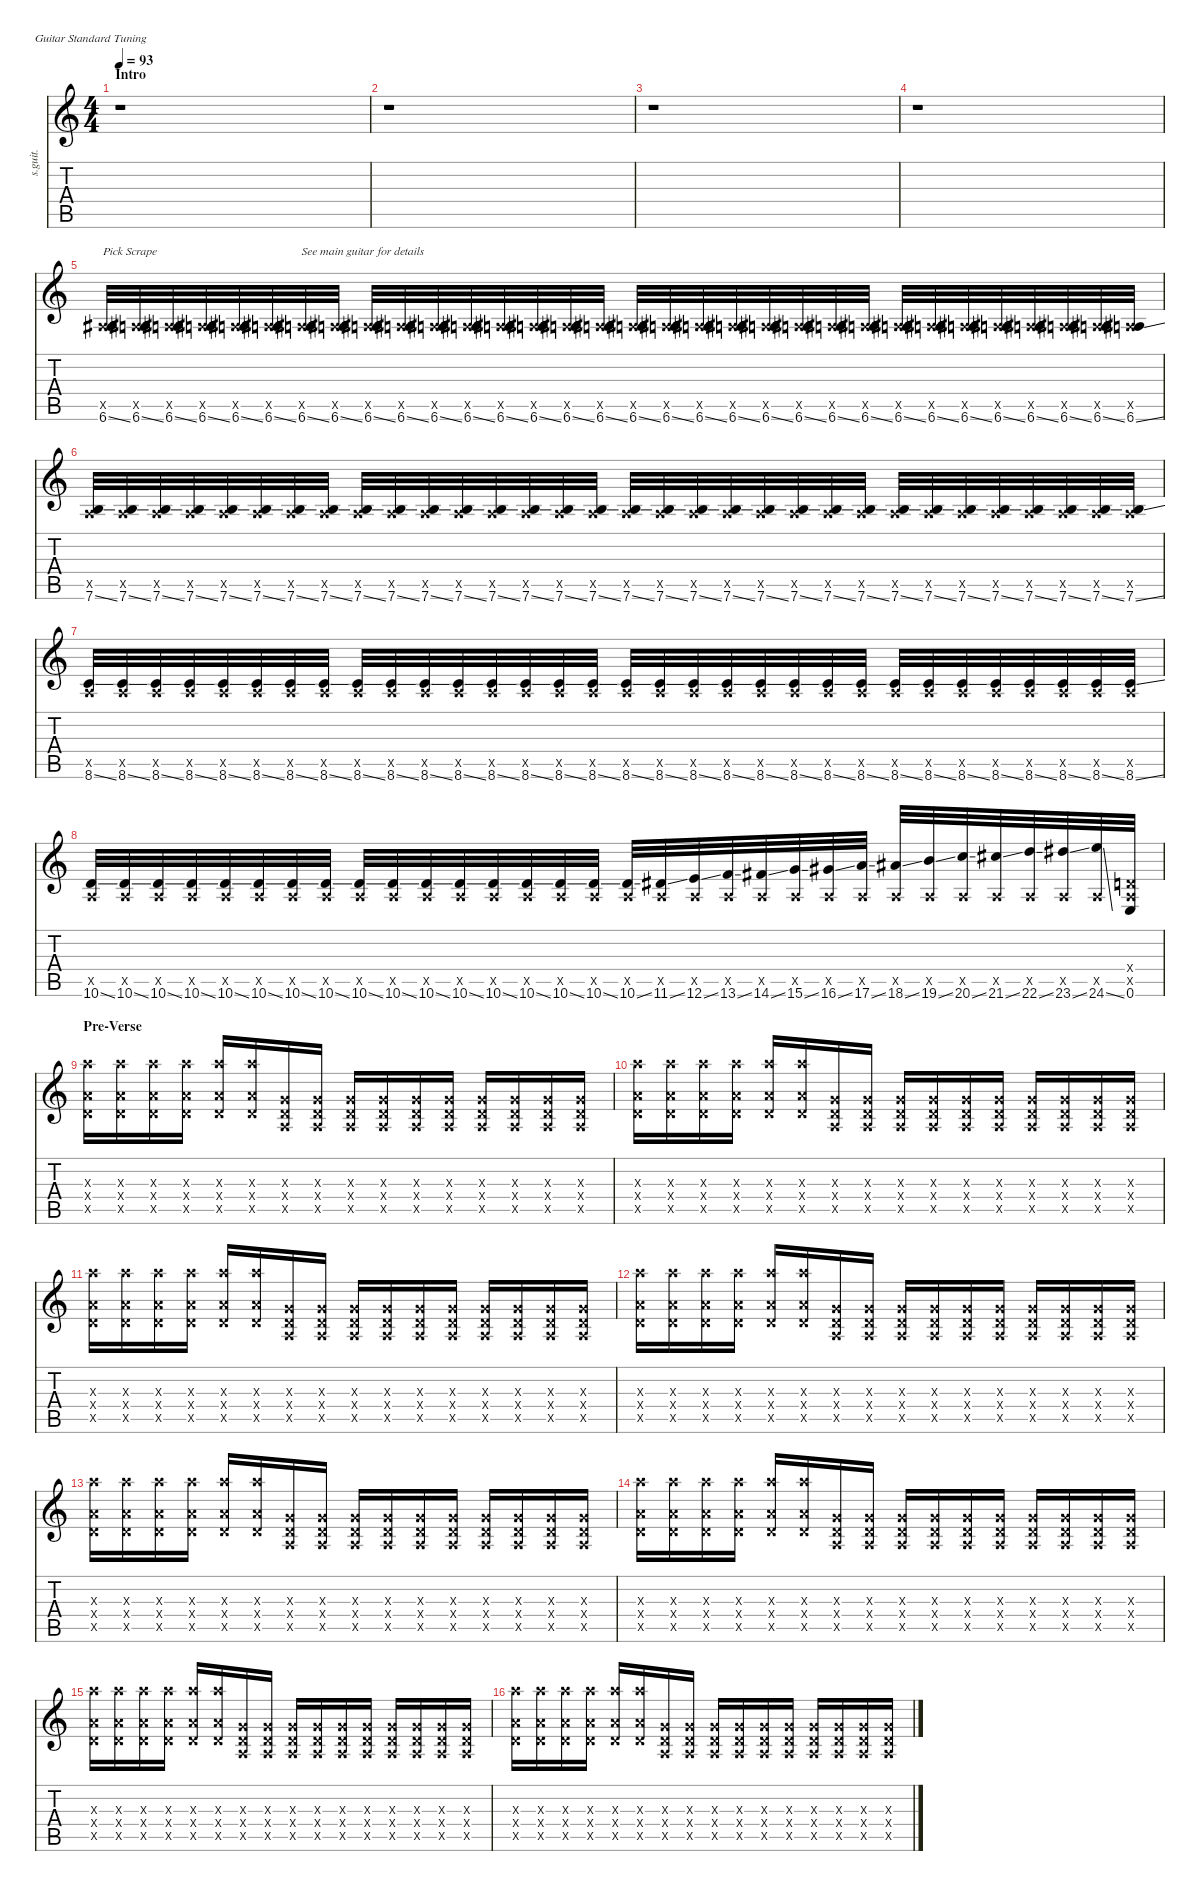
\defaultSystemsLayout 4
\hideDynamics
\bracketExtendMode nobrackets
\track ("Matt Bellamy - Guitar Overdubs" "s.guit.") {instrument overdrivenguitar}
\staff {score tabs}
\tuning (E4 B3 G3 D3 A2 E2)
\ts (4 4)
\beaming (8 2 2 2 2)
\section ("" "Intro")
\tempo 93
\clef g2
\ks c
r.1{dy f instrument overdrivenguitar} |
r.1 |
r.1 |
r.1 |
(0.5{x} 6.6{ss acc #}).32{txt "Pick Scrape"} (0.5{x} 6.6{ss acc #}).32 (0.5{x} 6.6{ss acc #}).32 (0.5{x} 6.6{ss acc #}).32 (0.5{x} 6.6{ss acc #}).32 (0.5{x} 6.6{ss acc #}).32 (0.5{x} 6.6{ss acc #}).32{txt "See main guitar for details"} (0.5{x} 6.6{ss acc #}).32 (0.5{x} 6.6{ss acc #}).32 (0.5{x} 6.6{ss acc #}).32 (0.5{x} 6.6{ss acc #}).32 (0.5{x} 6.6{ss acc #}).32 (0.5{x} 6.6{ss acc #}).32 (0.5{x} 6.6{ss acc #}).32 (0.5{x} 6.6{ss acc #}).32 (0.5{x} 6.6{ss acc #}).32 (0.5{x} 6.6{ss acc #}).32 (0.5{x} 6.6{ss acc #}).32 (0.5{x} 6.6{ss acc #}).32 (0.5{x} 6.6{ss acc #}).32 (0.5{x} 6.6{ss acc #}).32 (0.5{x} 6.6{ss acc #}).32 (0.5{x} 6.6{ss acc #}).32 (0.5{x} 6.6{ss acc #}).32 (0.5{x} 6.6{ss acc #}).32 (0.5{x} 6.6{ss acc #}).32 (0.5{x} 6.6{ss acc #}).32 (0.5{x} 6.6{ss acc #}).32 (0.5{x} 6.6{ss acc #}).32 (0.5{x} 6.6{ss acc #}).32 (0.5{x} 6.6{ss acc #}).32 (0.5{x} 6.6{ss acc #}).32 |
(0.5{x} 7.6{ss}).32 (0.5{x} 7.6{ss}).32 (0.5{x} 7.6{ss}).32 (0.5{x} 7.6{ss}).32 (0.5{x} 7.6{ss}).32 (0.5{x} 7.6{ss}).32 (0.5{x} 7.6{ss}).32 (0.5{x} 7.6{ss}).32 (0.5{x} 7.6{ss}).32 (0.5{x} 7.6{ss}).32 (0.5{x} 7.6{ss}).32 (0.5{x} 7.6{ss}).32 (0.5{x} 7.6{ss}).32 (0.5{x} 7.6{ss}).32 (0.5{x} 7.6{ss}).32 (0.5{x} 7.6{ss}).32 (0.5{x} 7.6{ss}).32 (0.5{x} 7.6{ss}).32 (0.5{x} 7.6{ss}).32 (0.5{x} 7.6{ss}).32 (0.5{x} 7.6{ss}).32 (0.5{x} 7.6{ss}).32 (0.5{x} 7.6{ss}).32 (0.5{x} 7.6{ss}).32 (0.5{x} 7.6{ss}).32 (0.5{x} 7.6{ss}).32 (0.5{x} 7.6{ss}).32 (0.5{x} 7.6{ss}).32 (0.5{x} 7.6{ss}).32 (0.5{x} 7.6{ss}).32 (0.5{x} 7.6{ss}).32 (0.5{x} 7.6{ss}).32 |
(0.5{x} 8.6{ss}).32 (0.5{x} 8.6{ss}).32 (0.5{x} 8.6{ss}).32 (0.5{x} 8.6{ss}).32 (0.5{x} 8.6{ss}).32 (0.5{x} 8.6{ss}).32 (0.5{x} 8.6{ss}).32 (0.5{x} 8.6{ss}).32 (0.5{x} 8.6{ss}).32 (0.5{x} 8.6{ss}).32 (0.5{x} 8.6{ss}).32 (0.5{x} 8.6{ss}).32 (0.5{x} 8.6{ss}).32 (0.5{x} 8.6{ss}).32 (0.5{x} 8.6{ss}).32 (0.5{x} 8.6{ss}).32 (0.5{x} 8.6{ss}).32 (0.5{x} 8.6{ss}).32 (0.5{x} 8.6{ss}).32 (0.5{x} 8.6{ss}).32 (0.5{x} 8.6{ss}).32 (0.5{x} 8.6{ss}).32 (0.5{x} 8.6{ss}).32 (0.5{x} 8.6{ss}).32 (0.5{x} 8.6{ss}).32 (0.5{x} 8.6{ss}).32 (0.5{x} 8.6{ss}).32 (0.5{x} 8.6{ss}).32 (0.5{x} 8.6{ss}).32 (0.5{x} 8.6{ss}).32 (0.5{x} 8.6{ss}).32 (0.5{x} 8.6{ss}).32 |
(0.5{x} 10.6{ss}).32 (0.5{x} 10.6{ss}).32 (0.5{x} 10.6{ss}).32 (0.5{x} 10.6{ss}).32 (0.5{x} 10.6{ss}).32 (0.5{x} 10.6{ss}).32 (0.5{x} 10.6{ss}).32 (0.5{x} 10.6{ss}).32 (0.5{x} 10.6{ss}).32 (0.5{x} 10.6{ss}).32 (0.5{x} 10.6{ss}).32 (0.5{x} 10.6{ss}).32 (0.5{x} 10.6{ss}).32 (0.5{x} 10.6{ss}).32 (0.5{x} 10.6{ss}).32 (0.5{x} 10.6{ss}).32 (0.5{x} 10.6{ss}).32 (0.5{x} 11.6{ss acc #}).32 (0.5{x} 12.6{ss}).32 (0.5{x} 13.6{ss}).32 (0.5{x} 14.6{ss acc #}).32 (0.5{x} 15.6{ss}).32 (0.5{x} 16.6{ss acc #}).32 (0.5{x} 17.6{ss}).32 (0.5{x} 18.6{ss acc #}).32{dy ff} (0.5{x} 19.6{ss}).32 (0.5{x} 20.6{ss}).32 (0.5{x} 21.6{ss acc #}).32 (0.5{x} 22.6{ss}).32{dy fff} (0.5{x} 23.6{ss acc #}).32 (0.5{x} 24.6{ss}).32 (0.4{x} 0.5{x} 0.6).32 |
\section ("" "Pre-Verse")
(14.3{x} 0.4{x} 12.5{x}).16{dy f} (14.3{x} 0.4{x} 12.5{x}).16 (14.3{x} 0.4{x} 12.5{x}).16 (14.3{x} 0.4{x} 12.5{x}).16 (14.3{x} 0.4{x} 12.5{x}).16 (14.3{x} 0.4{x} 12.5{x}).16 (0.3{x} 0.4{x} 0.5{x}).16 (0.3{x} 0.4{x} 0.5{x}).16 (0.3{x} 0.4{x} 0.5{x}).16 (0.3{x} 0.4{x} 0.5{x}).16 (0.3{x} 0.4{x} 0.5{x}).16 (0.3{x} 0.4{x} 0.5{x}).16 (0.3{x} 0.4{x} 0.5{x}).16 (0.3{x} 0.4{x} 0.5{x}).16 (0.3{x} 0.4{x} 0.5{x}).16 (0.3{x} 0.4{x} 0.5{x}).16 |
(14.3{x} 0.4{x} 12.5{x}).16 (14.3{x} 0.4{x} 12.5{x}).16 (14.3{x} 0.4{x} 12.5{x}).16 (14.3{x} 0.4{x} 12.5{x}).16 (14.3{x} 0.4{x} 12.5{x}).16 (14.3{x} 0.4{x} 12.5{x}).16 (0.3{x} 0.4{x} 0.5{x}).16 (0.3{x} 0.4{x} 0.5{x}).16 (0.3{x} 0.4{x} 0.5{x}).16 (0.3{x} 0.4{x} 0.5{x}).16 (0.3{x} 0.4{x} 0.5{x}).16 (0.3{x} 0.4{x} 0.5{x}).16 (0.3{x} 0.4{x} 0.5{x}).16 (0.3{x} 0.4{x} 0.5{x}).16 (0.3{x} 0.4{x} 0.5{x}).16 (0.3{x} 0.4{x} 0.5{x}).16 |
(14.3{x} 0.4{x} 12.5{x}).16 (14.3{x} 0.4{x} 12.5{x}).16 (14.3{x} 0.4{x} 12.5{x}).16 (14.3{x} 0.4{x} 12.5{x}).16 (14.3{x} 0.4{x} 12.5{x}).16 (14.3{x} 0.4{x} 12.5{x}).16 (0.3{x} 0.4{x} 0.5{x}).16 (0.3{x} 0.4{x} 0.5{x}).16 (0.3{x} 0.4{x} 0.5{x}).16 (0.3{x} 0.4{x} 0.5{x}).16 (0.3{x} 0.4{x} 0.5{x}).16 (0.3{x} 0.4{x} 0.5{x}).16 (0.3{x} 0.4{x} 0.5{x}).16 (0.3{x} 0.4{x} 0.5{x}).16 (0.3{x} 0.4{x} 0.5{x}).16 (0.3{x} 0.4{x} 0.5{x}).16 |
(14.3{x} 0.4{x} 12.5{x}).16 (14.3{x} 0.4{x} 12.5{x}).16 (14.3{x} 0.4{x} 12.5{x}).16 (14.3{x} 0.4{x} 12.5{x}).16 (14.3{x} 0.4{x} 12.5{x}).16 (14.3{x} 0.4{x} 12.5{x}).16 (0.3{x} 0.4{x} 0.5{x}).16 (0.3{x} 0.4{x} 0.5{x}).16 (0.3{x} 0.4{x} 0.5{x}).16 (0.3{x} 0.4{x} 0.5{x}).16 (0.3{x} 0.4{x} 0.5{x}).16 (0.3{x} 0.4{x} 0.5{x}).16 (0.3{x} 0.4{x} 0.5{x}).16 (0.3{x} 0.4{x} 0.5{x}).16 (0.3{x} 0.4{x} 0.5{x}).16 (0.3{x} 0.4{x} 0.5{x}).16 |
(14.3{x} 0.4{x} 12.5{x}).16 (14.3{x} 0.4{x} 12.5{x}).16 (14.3{x} 0.4{x} 12.5{x}).16 (14.3{x} 0.4{x} 12.5{x}).16 (14.3{x} 0.4{x} 12.5{x}).16 (14.3{x} 0.4{x} 12.5{x}).16 (0.3{x} 0.4{x} 0.5{x}).16 (0.3{x} 0.4{x} 0.5{x}).16 (0.3{x} 0.4{x} 0.5{x}).16 (0.3{x} 0.4{x} 0.5{x}).16 (0.3{x} 0.4{x} 0.5{x}).16 (0.3{x} 0.4{x} 0.5{x}).16 (0.3{x} 0.4{x} 0.5{x}).16 (0.3{x} 0.4{x} 0.5{x}).16 (0.3{x} 0.4{x} 0.5{x}).16 (0.3{x} 0.4{x} 0.5{x}).16 |
(14.3{x} 0.4{x} 12.5{x}).16 (14.3{x} 0.4{x} 12.5{x}).16 (14.3{x} 0.4{x} 12.5{x}).16 (14.3{x} 0.4{x} 12.5{x}).16 (14.3{x} 0.4{x} 12.5{x}).16 (14.3{x} 0.4{x} 12.5{x}).16 (0.3{x} 0.4{x} 0.5{x}).16 (0.3{x} 0.4{x} 0.5{x}).16 (0.3{x} 0.4{x} 0.5{x}).16 (0.3{x} 0.4{x} 0.5{x}).16 (0.3{x} 0.4{x} 0.5{x}).16 (0.3{x} 0.4{x} 0.5{x}).16 (0.3{x} 0.4{x} 0.5{x}).16 (0.3{x} 0.4{x} 0.5{x}).16 (0.3{x} 0.4{x} 0.5{x}).16 (0.3{x} 0.4{x} 0.5{x}).16 |
(14.3{x} 0.4{x} 12.5{x}).16 (14.3{x} 0.4{x} 12.5{x}).16 (14.3{x} 0.4{x} 12.5{x}).16 (14.3{x} 0.4{x} 12.5{x}).16 (14.3{x} 0.4{x} 12.5{x}).16 (14.3{x} 0.4{x} 12.5{x}).16 (0.3{x} 0.4{x} 0.5{x}).16 (0.3{x} 0.4{x} 0.5{x}).16 (0.3{x} 0.4{x} 0.5{x}).16 (0.3{x} 0.4{x} 0.5{x}).16 (0.3{x} 0.4{x} 0.5{x}).16 (0.3{x} 0.4{x} 0.5{x}).16 (0.3{x} 0.4{x} 0.5{x}).16 (0.3{x} 0.4{x} 0.5{x}).16 (0.3{x} 0.4{x} 0.5{x}).16 (0.3{x} 0.4{x} 0.5{x}).16 |
(14.3{x} 0.4{x} 12.5{x}).16 (14.3{x} 0.4{x} 12.5{x}).16 (14.3{x} 0.4{x} 12.5{x}).16 (14.3{x} 0.4{x} 12.5{x}).16 (14.3{x} 0.4{x} 12.5{x}).16 (14.3{x} 0.4{x} 12.5{x}).16 (0.3{x} 0.4{x} 0.5{x}).16 (0.3{x} 0.4{x} 0.5{x}).16 (0.3{x} 0.4{x} 0.5{x}).16 (0.3{x} 0.4{x} 0.5{x}).16 (0.3{x} 0.4{x} 0.5{x}).16 (0.3{x} 0.4{x} 0.5{x}).16 (0.3{x} 0.4{x} 0.5{x}).16 (0.3{x} 0.4{x} 0.5{x}).16 (0.3{x} 0.4{x} 0.5{x}).16 (0.3{x} 0.4{x} 0.5{x}).16
